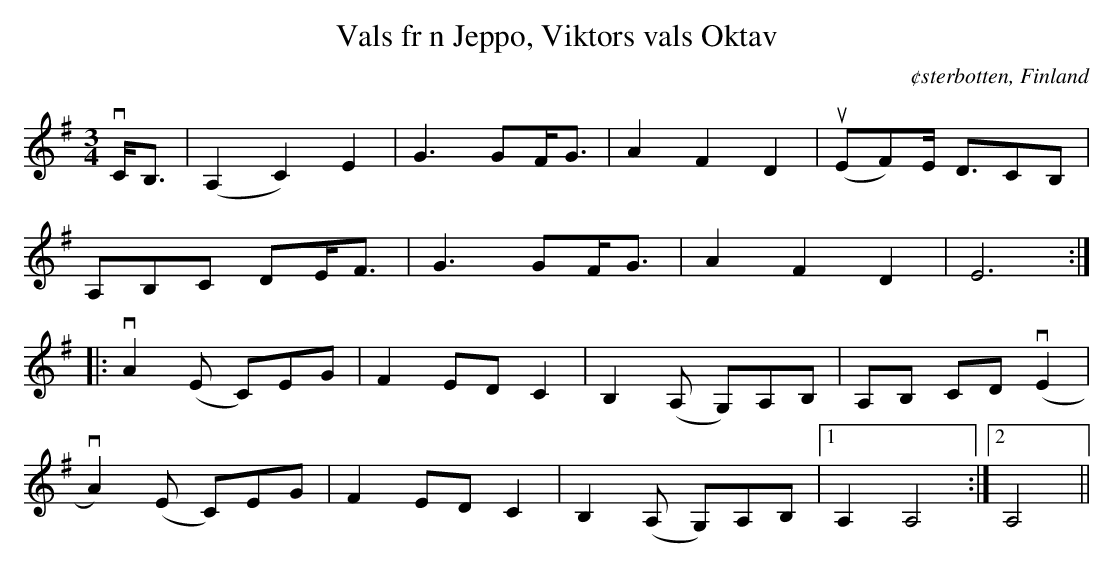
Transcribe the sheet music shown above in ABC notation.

X:1
T:Vals fr n Jeppo, Viktors vals Oktav
O:¢sterbotten, Finland
M:3/4
L:1/8
K:Ador
vC<B, | (A,2 C2) E2 | G3/1GF<G | A2 F2 D2 | u(EF)E <DCB, |
      A,B,C DE<F  | G3/1GF<G | A2 F2 D2 | E6:|
|: vA2(E C)EG | F2 EDC2 | B,2(A, G,)A,B, | A,B, CD (vE2 |
   vA2)(E C)EG | F2 EDC2 | B,2(A, G,)A,B, |1 A,2 A,4 :|2 A,4 ||
